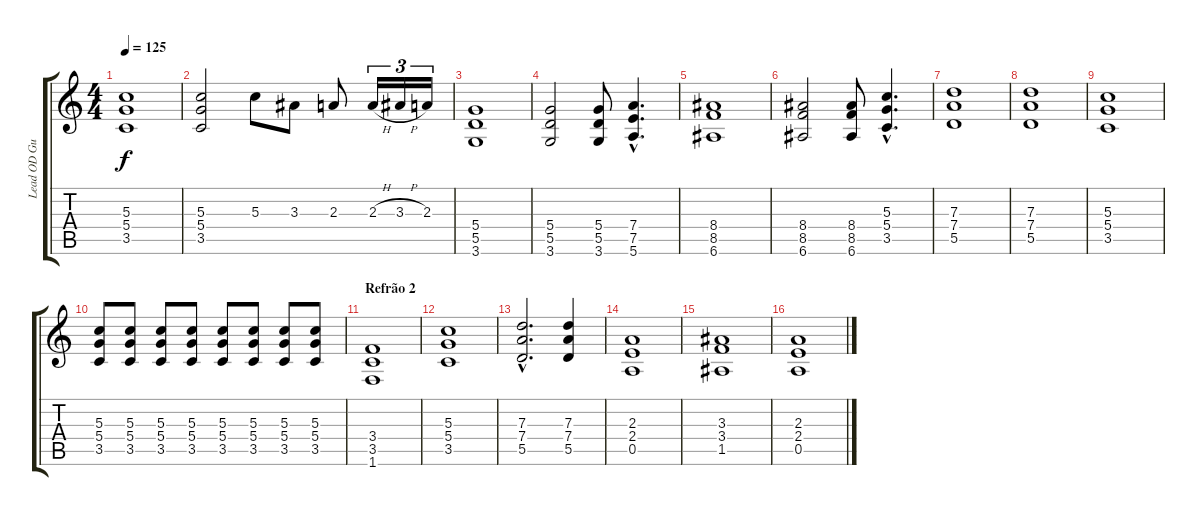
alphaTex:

\track ("Lead OD Guitar" "Lead OD Gu") {instrument overdrivenguitar}
\staff {score tabs}
\tuning (E4 B3 G3 D3 A2 E2) {hide}
\ts (4 4)
\tempo 125
\clef g2
\ks c
(5.3 5.4 3.5).1{dy f} |
(5.3 5.4 3.5).2 5.3.8 3.3.8 2.3.8 2.3{h}.16{tu (3 2)} 3.3{h}.16{tu (3 2)} 2.3.16{tu (3 2)} |
(5.4 5.5 3.6).1 |
(5.4 5.5 3.6).2 (5.4 5.5 3.6).8 (7.4{hac} 7.5{hac} 5.6{hac}).4{d} |
(8.4 8.5 6.6).1 |
(8.4 8.5 6.6).2 (8.4 8.5 6.6).8 (5.3{hac} 5.4{hac} 3.5{hac}).4{d} |
(7.3 7.4 5.5).1 |
(7.3 7.4 5.5).1 |
(5.3 5.4 3.5).1 |
(5.3 5.4 3.5).8 (5.3 5.4 3.5).8 (5.3 5.4 3.5).8 (5.3 5.4 3.5).8 (5.3 5.4 3.5).8 (5.3 5.4 3.5).8 (5.3 5.4 3.5).8 (5.3 5.4 3.5).8 |
\section ("" "Refrão 2")
(3.4 3.5 1.6).1 |
(5.3 5.4 3.5).1 |
(7.3{hac} 7.4{hac} 5.5{hac}).2{d} (7.3 7.4 5.5).4 |
(2.3 2.4 0.5).1 |
(3.3 3.4 1.5).1 |
(2.3 2.4 0.5).1
